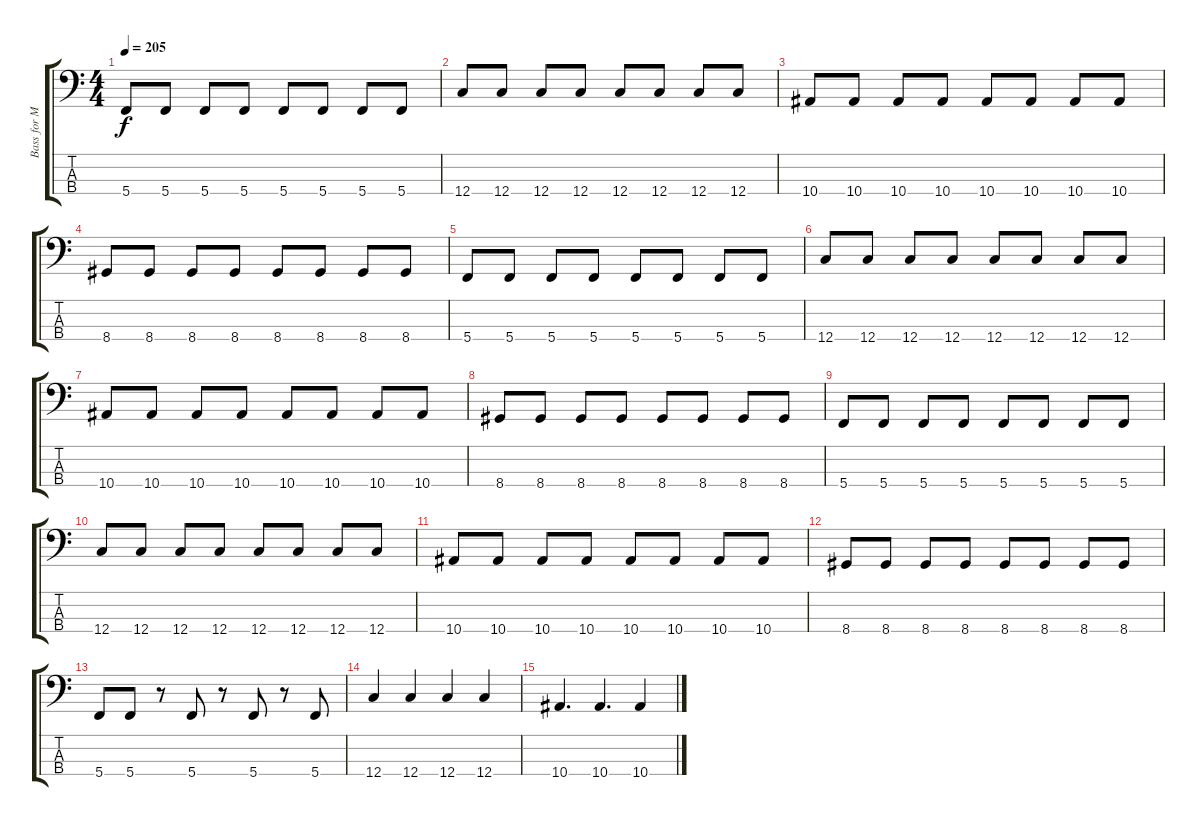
\track ("Bass for Me" "Bass for M") {instrument acousticguitarsteel}
\staff {score tabs}
\tuning (F2 C2 G1 C1) {hide}
\ts (4 4)
\tempo 205
\clef f4
\ks c
5.4.8{dy f} 5.4.8 5.4.8 5.4.8 5.4.8 5.4.8 5.4.8 5.4.8 |
12.4.8 12.4.8 12.4.8 12.4.8 12.4.8 12.4.8 12.4.8 12.4.8 |
10.4.8 10.4.8 10.4.8 10.4.8 10.4.8 10.4.8 10.4.8 10.4.8 |
8.4.8 8.4.8 8.4.8 8.4.8 8.4.8 8.4.8 8.4.8 8.4.8 |
5.4.8 5.4.8 5.4.8 5.4.8 5.4.8 5.4.8 5.4.8 5.4.8 |
12.4.8 12.4.8 12.4.8 12.4.8 12.4.8 12.4.8 12.4.8 12.4.8 |
10.4.8 10.4.8 10.4.8 10.4.8 10.4.8 10.4.8 10.4.8 10.4.8 |
8.4.8 8.4.8 8.4.8 8.4.8 8.4.8 8.4.8 8.4.8 8.4.8 |
5.4.8 5.4.8 5.4.8 5.4.8 5.4.8 5.4.8 5.4.8 5.4.8 |
12.4.8 12.4.8 12.4.8 12.4.8 12.4.8 12.4.8 12.4.8 12.4.8 |
10.4.8 10.4.8 10.4.8 10.4.8 10.4.8 10.4.8 10.4.8 10.4.8 |
8.4.8 8.4.8 8.4.8 8.4.8 8.4.8 8.4.8 8.4.8 8.4.8 |
5.4.8 5.4.8 r.8 5.4.8 r.8 5.4.8 r.8 5.4.8 |
12.4.4 12.4.4 12.4.4 12.4.4 |
10.4.4{d} 10.4.4{d} 10.4.4
